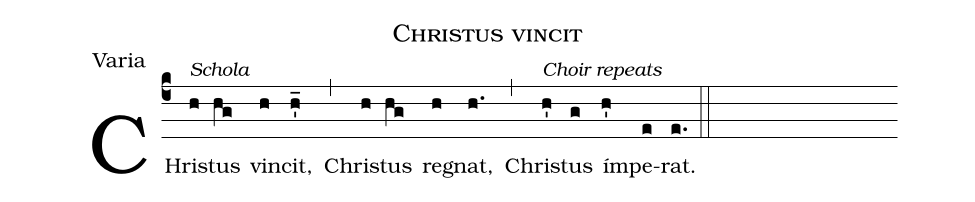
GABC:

name:Christus vincit;
office-part:Varia;
%%
(c4) <alt>Schola</alt>CHri(h)stus(hg) vin(h)cit,(h'_) (,) Chri(h)stus(hg) re(h)gnat,(h.) (,) <alt>Choir repeats</alt>Chri(h')stus(g) ím(h')pe(e)rat.(e.) (::)
